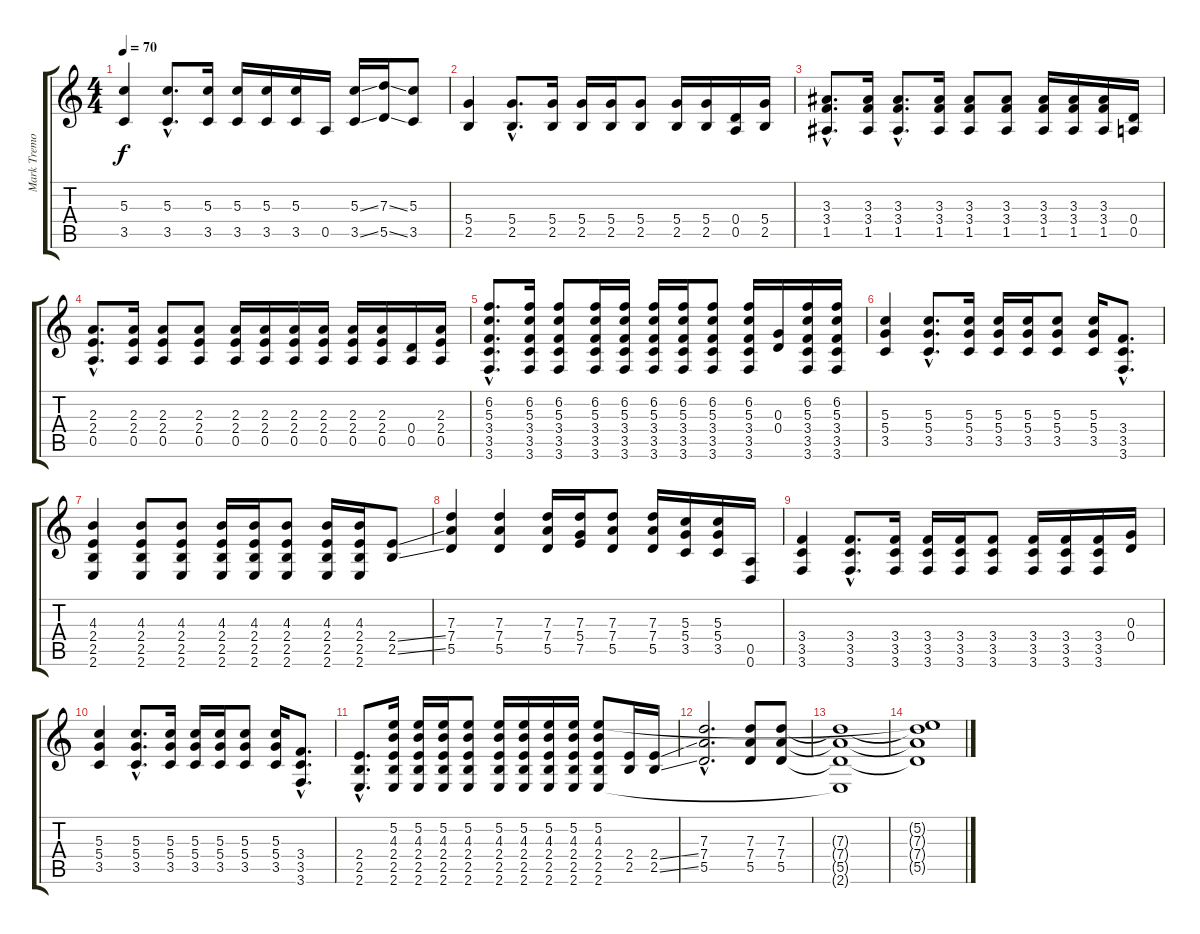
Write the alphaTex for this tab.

\track ("Mark Tremonti" "Mark Tremo") {instrument overdrivenguitar}
\staff {score tabs}
\tuning (E4 B3 G3 D3 A2 D2) {hide}
\ts (4 4)
\tempo 70
\clef g2
\ks c
(5.3 3.5).4{dy f volume 12 balance 8} (5.3{hac} 3.5{hac}).8{d} (5.3 3.5).16 (5.3 3.5).16 (5.3 3.5).16 (5.3 3.5).16 0.5.16 (5.3{ss} 3.5{ss}).16 (7.3{ss} 5.5{ss}).16 (5.3 3.5).8 |
(5.4 2.5).4 (5.4{hac} 2.5{hac}).8{d} (5.4 2.5).16 (5.4 2.5).16 (5.4 2.5).16 (5.4 2.5).8 (5.4 2.5).16 (5.4 2.5).16 (0.4 0.5).16 (5.4 2.5).16 |
(3.3{hac} 3.4{hac} 1.5{hac}).8{d} (3.3 3.4 1.5).16 (3.3{hac} 3.4{hac} 1.5{hac}).8{d} (3.3 3.4 1.5).16 (3.3 3.4 1.5).8 (3.3 3.4 1.5).8 (3.3 3.4 1.5).16 (3.3 3.4 1.5).16 (3.3 3.4 1.5).16 (0.4 0.5).16 |
(2.3{hac} 2.4{hac} 0.5{hac}).8{d} (2.3 2.4 0.5).16 (2.3 2.4 0.5).8 (2.3 2.4 0.5).8 (2.3 2.4 0.5).16 (2.3 2.4 0.5).16 (2.3 2.4 0.5).16 (2.3 2.4 0.5).16 (2.3 2.4 0.5).16 (2.3 2.4 0.5).16 (0.4 0.5).16 (2.3 2.4 0.5).16 |
(6.2{hac} 5.3{hac} 3.4{hac} 3.5{hac} 3.6{hac}).8{d balance 16} (6.2 5.3 3.4 3.5 3.6).16 (6.2 5.3 3.4 3.5 3.6).8 (6.2 5.3 3.4 3.5 3.6).16 (6.2 5.3 3.4 3.5 3.6).16 (6.2 5.3 3.4 3.5 3.6).16 (6.2 5.3 3.4 3.5 3.6).16 (6.2 5.3 3.4 3.5 3.6).8 (6.2 5.3 3.4 3.5 3.6).16 (0.3 0.4).16 (6.2 5.3 3.4 3.5 3.6).16 (6.2 5.3 3.4 3.5 3.6).16 |
(5.3 5.4 3.5).4 (5.3{hac} 5.4{hac} 3.5{hac}).8{d} (5.3 5.4 3.5).16 (5.3 5.4 3.5).16 (5.3 5.4 3.5).16 (5.3 5.4 3.5).8 (5.3 5.4 3.5).16 (3.4{hac} 3.5{hac} 3.6{hac}).8{d} |
(4.3 2.4 2.5 2.6).4 (4.3 2.4 2.5 2.6).8 (4.3 2.4 2.5 2.6).8 (4.3 2.4 2.5 2.6).16 (4.3 2.4 2.5 2.6).16 (4.3 2.4 2.5 2.6).8 (4.3 2.4 2.5 2.6).16 (4.3 2.4 2.5 2.6).16 (2.4{ss} 2.5{ss}).8 |
(7.3 7.4 5.5).4 (7.3 7.4 5.5).4 (7.3 7.4 5.5).16 (7.3 5.4 7.5).16 (7.3 7.4 5.5).8 (7.3 7.4 5.5).16 (5.3 5.4 3.5).16 (5.3 5.4 3.5).16 (0.5 0.6).16 |
(3.4 3.5 3.6).4 (3.4{hac} 3.5{hac} 3.6{hac}).8{d} (3.4 3.5 3.6).16 (3.4 3.5 3.6).16 (3.4 3.5 3.6).16 (3.4 3.5 3.6).8 (3.4 3.5 3.6).16 (3.4 3.5 3.6).16 (3.4 3.5 3.6).16 (0.3 0.4).16 |
(5.3 5.4 3.5).4 (5.3{hac} 5.4{hac} 3.5{hac}).8{d} (5.3 5.4 3.5).16 (5.3 5.4 3.5).16 (5.3 5.4 3.5).16 (5.3 5.4 3.5).8 (5.3 5.4 3.5).16 (3.4{hac} 3.5{hac} 3.6{hac}).8{d} |
(2.4{hac} 2.5{hac} 2.6{hac}).8{d} (5.2 4.3 2.4 2.5 2.6).16 (5.2 4.3 2.4 2.5 2.6).16 (5.2 4.3 2.4 2.5 2.6).16 (5.2 4.3 2.4 2.5 2.6).8 (5.2 4.3 2.4 2.5 2.6).16 (5.2 4.3 2.4 2.5 2.6).16 (5.2 4.3 2.4 2.5 2.6).16 (5.2 4.3 2.4 2.5 2.6).16 (5.2 4.3 2.4 2.5 2.6).8 (2.4 2.5).16 (2.4{ss} 2.5{ss}).16 |
(7.3{hac} 7.4{hac} 5.5{hac}).2{d} (7.3 7.4 5.5).8 (7.3 7.4 5.5).8 |
(7.3{t} 7.4{t} 5.5{t} 2.6{t}).1 |
(5.2{t} 7.3{t} 7.4{t} 5.5{t}).1
